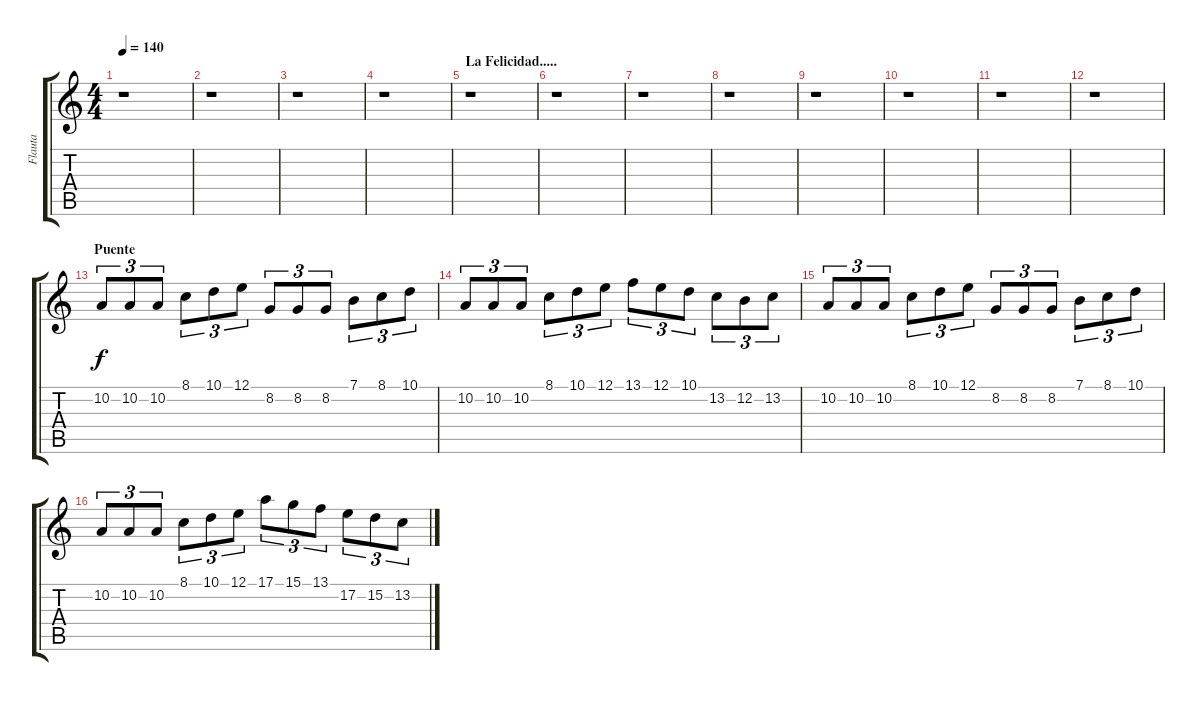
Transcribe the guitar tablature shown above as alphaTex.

\track ("Flauta" "Flauta") {instrument flute}
\staff {score tabs}
\tuning (E4 B3 G3 D3 A2 E2) {hide}
\ts (4 4)
\tempo 140
\clef g2
\ks c
r.1{dy mp} |
r.1 |
r.1 |
r.1 |
\section ("" "La Felicidad.....")
r.1 |
r.1 |
r.1 |
r.1 |
r.1 |
r.1 |
r.1 |
r.1 |
\section ("" "Puente")
10.2.8{tu (3 2) dy f} 10.2.8{tu (3 2)} 10.2.8{tu (3 2)} 8.1.8{tu (3 2)} 10.1.8{tu (3 2)} 12.1.8{tu (3 2)} 8.2.8{tu (3 2)} 8.2.8{tu (3 2)} 8.2.8{tu (3 2)} 7.1.8{tu (3 2)} 8.1.8{tu (3 2)} 10.1.8{tu (3 2)} |
10.2.8{tu (3 2)} 10.2.8{tu (3 2)} 10.2.8{tu (3 2)} 8.1.8{tu (3 2)} 10.1.8{tu (3 2)} 12.1.8{tu (3 2)} 13.1.8{tu (3 2)} 12.1.8{tu (3 2)} 10.1.8{tu (3 2)} 13.2.8{tu (3 2)} 12.2.8{tu (3 2)} 13.2.8{tu (3 2)} |
10.2.8{tu (3 2)} 10.2.8{tu (3 2)} 10.2.8{tu (3 2)} 8.1.8{tu (3 2)} 10.1.8{tu (3 2)} 12.1.8{tu (3 2)} 8.2.8{tu (3 2)} 8.2.8{tu (3 2)} 8.2.8{tu (3 2)} 7.1.8{tu (3 2)} 8.1.8{tu (3 2)} 10.1.8{tu (3 2)} |
10.2.8{tu (3 2)} 10.2.8{tu (3 2)} 10.2.8{tu (3 2)} 8.1.8{tu (3 2)} 10.1.8{tu (3 2)} 12.1.8{tu (3 2)} 17.1.8{tu (3 2)} 15.1.8{tu (3 2)} 13.1.8{tu (3 2)} 17.2.8{tu (3 2)} 15.2.8{tu (3 2)} 13.2.8{tu (3 2)}
